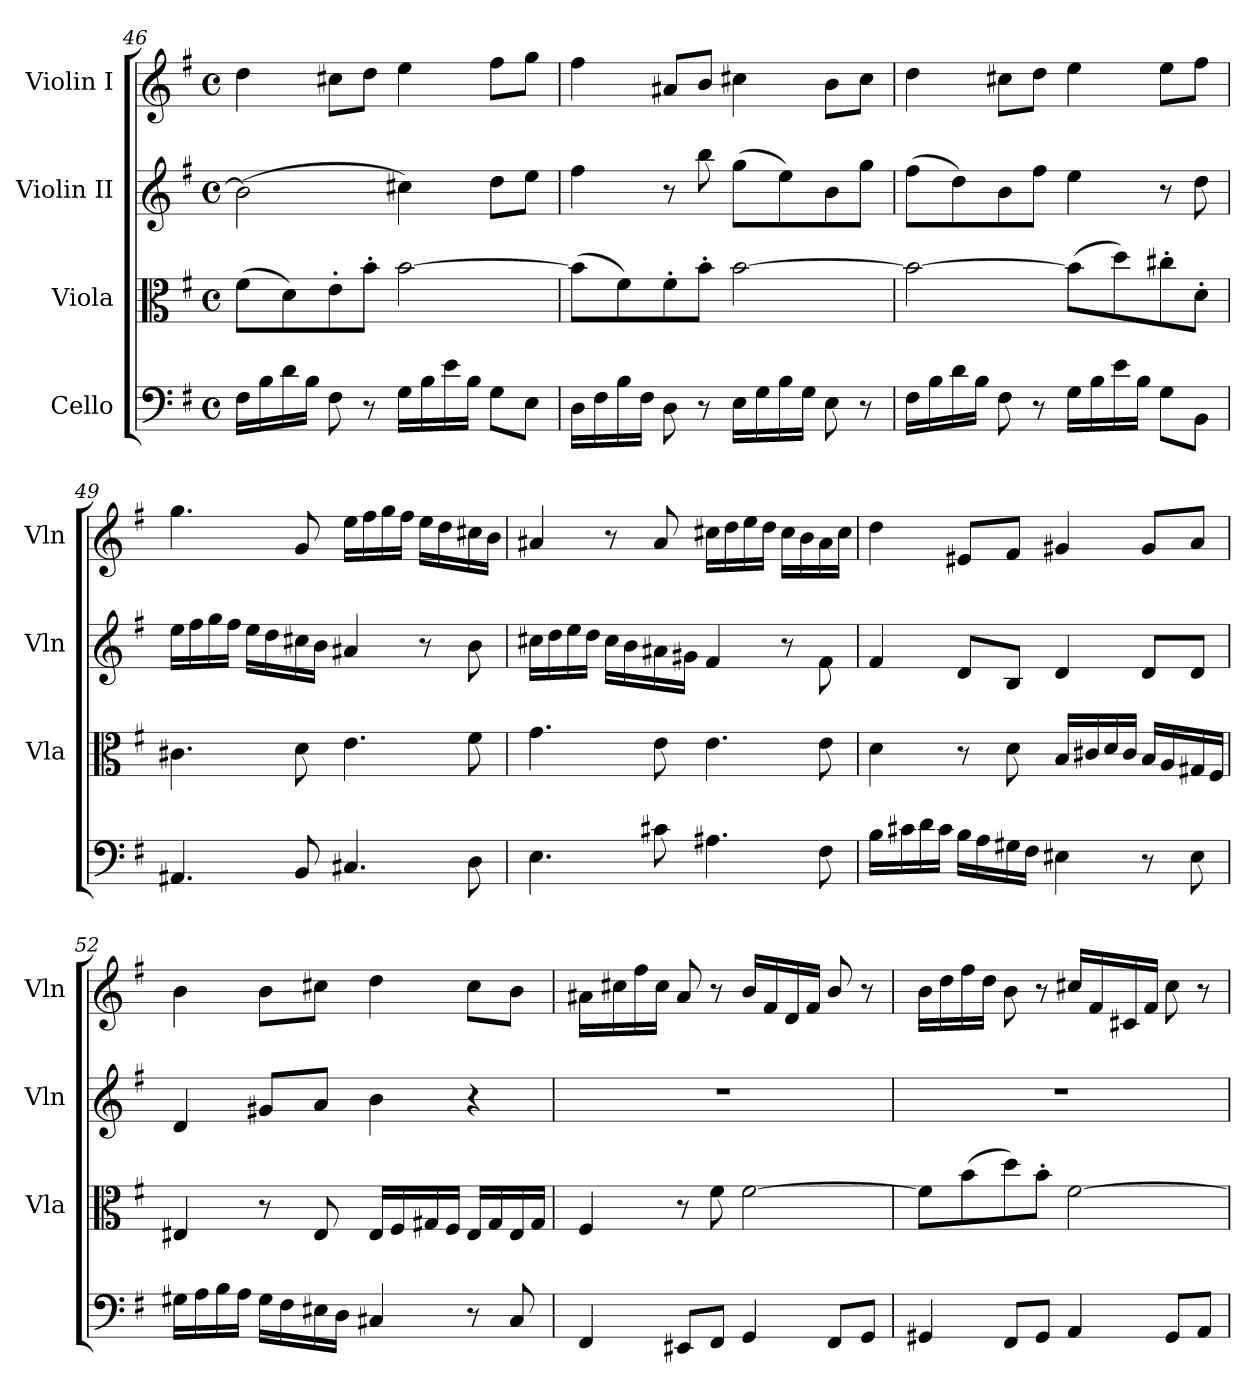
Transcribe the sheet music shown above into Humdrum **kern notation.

**kern	**kern	**kern	**kern
*part4	*part3	*part2	*part1
*staff4	*staff3	*staff2	*staff1
*I"Cello	*I"Viola	*I"Violin II	*I"Violin I
*	*I'Vla	*I'Vln	*I'Vln
*clefF4	*clefC3	*clefG2	*clefG2
*k[f#]	*k[f#]	*k[f#]	*k[f#]
*M4/4	*M4/4	*M4/4	*M4/4
*met(c)	*met(c)	*met(c)	*met(c)
=46	=46	=46	=46
16F#\LL	(>8f#\L	(>2b\]	4dd\
16B\	.	.	.
16d\	8d\)	.	.
16B\JJ	.	.	.
8F#\	8e'\	.	8cc#X\L
8r	8b'\J	.	8dd\J
16G\LL	[2b\	4cc#X\)	4ee\
16B\	.	.	.
16e\	.	.	.
16B\JJ	.	.	.
8G\L	.	8dd\L	8ff#\L
8E\J	.	8ee\J	8gg\J
=47	=47	=47	=47
16D\LL	(>8b\L]	4ff#\	4ff#\
16F#\	.	.	.
16B\	8f#\)	.	.
16F#\JJ	.	.	.
8D\	8f#'\	8r	8a#X/L
8r	8b'\J	8bb\	8b/J
16E\LL	[2b\	(>8gg\L	4cc#X\
16G\	.	.	.
16B\	.	8ee\)	.
16G\JJ	.	.	.
8E\	.	8b\	8b\L
8r	.	8gg\J	8cc#\J
=48	=48	=48	=48
16F#\LL	2b\_	(>8ff#\L	4dd\
16B\	.	.	.
16d\	.	8dd\)	.
16B\JJ	.	.	.
8F#\	.	8b\	8cc#X\L
8r	.	8ff#\J	8dd\J
16G\LL	(>8b\L]	4ee\	4ee\
16B\	.	.	.
16e\	8dd\)	.	.
16B\JJ	.	.	.
8G\L	8cc#X'\	8r	8ee\L
8BB\J	8d'\J	8dd\	8ff#\J
!!LO:LB:g=z
=49	=49	=49	=49
4.AA#X/	4.c#X\	16ee\LL	4.gg\
.	.	16ff#\	.
.	.	16gg\	.
.	.	16ff#\JJ	.
.	.	16ee\LL	.
.	.	16dd\	.
8BB/	8d\	16cc#X\	8g/
.	.	16b\JJ	.
4.C#X/	4.e\	4a#X/	16ee\LL
.	.	.	16ff#\
.	.	.	16gg\
.	.	.	16ff#\JJ
.	.	8r	16ee\LL
.	.	.	16dd\
8D\	8f#\	8b\	16cc#X\
.	.	.	16b\JJ
=50	=50	=50	=50
4.E\	4.g\	16cc#X\LL	4a#X/
.	.	16dd\	.
.	.	16ee\	.
.	.	16dd\JJ	.
.	.	16cc#\LL	8r
.	.	16b\	.
8c#X\	8e\	16a#X\	8a#/
.	.	16g#X\JJ	.
4.A#X\	4.e\	4f#/	16cc#X\LL
.	.	.	16dd\
.	.	.	16ee\
.	.	.	16dd\JJ
.	.	8r	16cc#\LL
.	.	.	16b\
8F#\	8e\	8f#\	16a#\
.	.	.	16cc#\JJ
=51	=51	=51	=51
16B\LL	4d\	4f#/	4dd\
16c#X\	.	.	.
16d\	.	.	.
16c#\JJ	.	.	.
16B\LL	8r	8d/L	8e#X/L
16A\	.	.	.
16G#X\	8d\	8B/J	8f#/J
16F#\JJ	.	.	.
4E#X\	16B/LL	4d/	4g#X/
.	16c#X/	.	.
.	16d/	.	.
.	16c#/JJ	.	.
8r	16B/LL	8d/L	8g#/L
.	16A/	.	.
8E#\	16G#X/	8d/J	8a/J
.	16F#/JJ	.	.
=52	=52	=52	=52
16G#X\LL	4E#X/	4d/	4b\
16A\	.	.	.
16B\	.	.	.
16A\JJ	.	.	.
16G#\LL	8r	8g#X/L	8b\L
16F#\	.	.	.
16E#X\	8E#/	8a/J	8cc#X\J
16D\JJ	.	.	.
4C#X/	16E#/LL	4b\	4dd\
.	16F#/	.	.
.	16G#X/	.	.
.	16F#/JJ	.	.
8r	16E#/LL	4r	8cc#\L
.	16G#/	.	.
8C#/	16E#/	.	8b\J
.	16G#/JJ	.	.
!!LO:PB:g=z
=53	=53	=53	=53
4FF#/	4F#/	1r	16a#X\LL
.	.	.	16cc#X\
.	.	.	16ff#\
.	.	.	16cc#\JJ
8EE#X/L	8r	.	8a#/
8FF#/J	8f#\	.	8r
4GG/	[2f#\	.	16b/LL
.	.	.	16f#/
.	.	.	16d/
.	.	.	16f#/JJ
8FF#/L	.	.	8b/
8GG/J	.	.	8r
=54	=54	=54	=54
4GG#X/	8f#\L]	1r	16b\LL
.	.	.	16dd\
.	(>8b\	.	16ff#\
.	.	.	16dd\JJ
8FF#/L	8dd\)	.	8b\
8GG#/J	8b'\J	.	8r
4AA/	[2f#\	.	16cc#X/LL
.	.	.	16f#/
.	.	.	16c#X/
.	.	.	16f#/JJ
8GG#/L	.	.	8cc#\
8AA/J	.	.	8r
=	=	=	=
*-	*-	*-	*-
